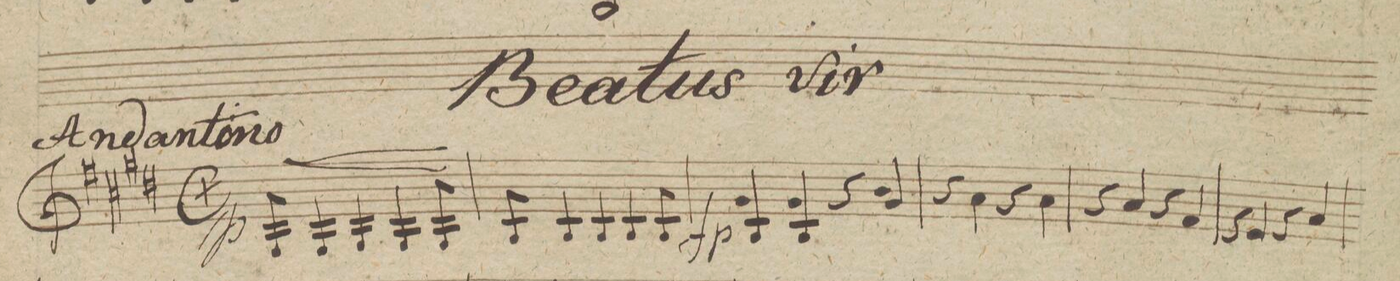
**kern	**dynam
*I"Violino 2do	*
*clefG2	*
*k[f#c#g#d#]	*
*met(c|)	*
*M2/2	*
*	*below
8G#/	p
4G#/	<
4G#/	.
4G#/	.
8G#/	[[
=2	=2
8B/	.
4B/	.
4B/	.
4B/	.
8B/	.
=3	=3
4g#/ 4B/	fp
4g#/ 4B/	.
4r	.
4b/ 4g#/	.
=4	=4
4r	.
4a\	.
4r	.
4a\	.
=5	=5
4r	.
4a/	.
4r	.
4f#/	.
=6	=6
4r	.
4e/	.
4r	.
4a/	.
=7	=7
*-	*-
